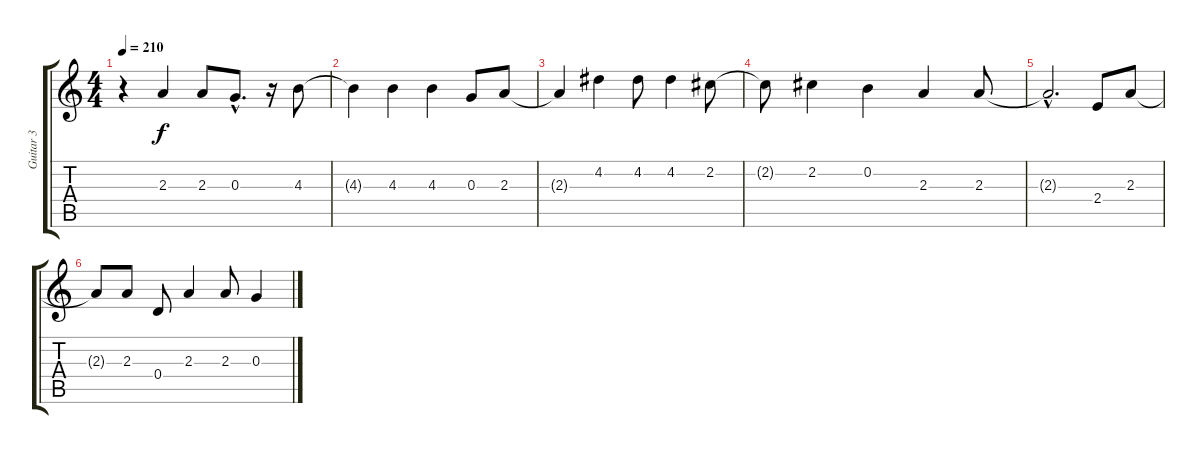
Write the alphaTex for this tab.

\track ("Guitar 3" "Guitar 3") {instrument electricguitarclean}
\staff {score tabs}
\tuning (E4 B3 G3 D3 A2 E2) {hide}
\ts (4 4)
\tempo 210
\clef g2
\ks c
r.4{dy f} 2.3.4 2.3.8 0.3{hac}.8{d} r.16 4.3.8 |
4.3{t}.4 4.3.4 4.3.4 0.3.8 2.3.8 |
2.3{t}.4 4.2.4 4.2.8 4.2.4 2.2.8 |
2.2{t}.8 2.2.4 0.2.4 2.3.4 2.3.8 |
2.3{hac t}.2{d} 2.4.8 2.3.8 |
2.3{t}.8 2.3.8 0.4.8 2.3.4 2.3.8 0.3.4
